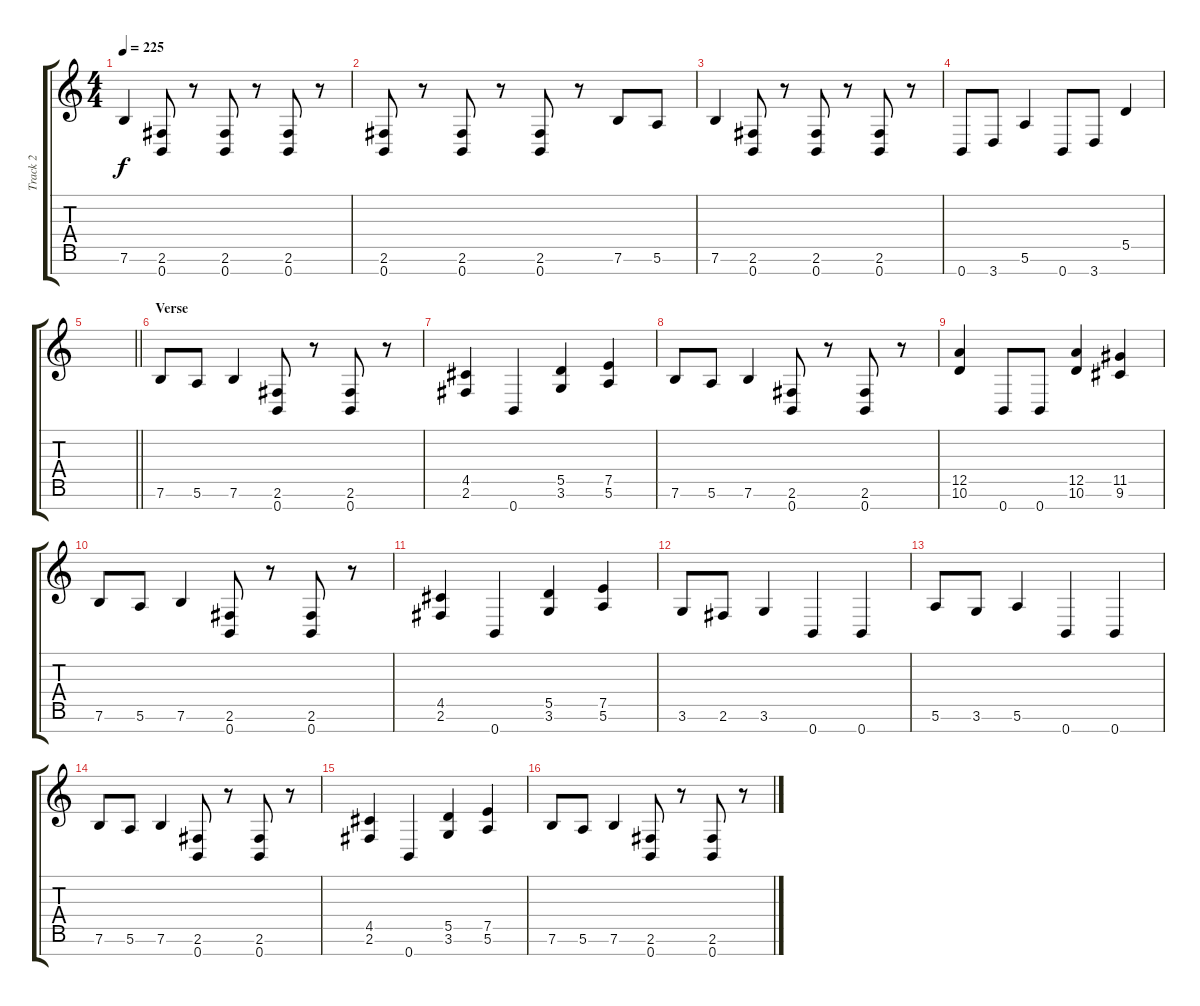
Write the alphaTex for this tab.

\track ("Track 2" "Track 2") {instrument distortionguitar}
\staff {score tabs}
\tuning (E4 B3 G3 D3 A2 E2 B1) {hide}
\ts (4 4)
\tempo 225
\clef g2
\ks c
7.6.4{dy f} (2.6 0.7).8 r.8 (2.6 0.7).8 r.8 (2.6 0.7).8 r.8 |
(2.6 0.7).8 r.8 (2.6 0.7).8 r.8 (2.6 0.7).8 r.8 7.6.8 5.6.8 |
7.6.4 (2.6 0.7).8 r.8 (2.6 0.7).8 r.8 (2.6 0.7).8 r.8 |
0.7.8 3.7.8 5.6.4 0.7.8 3.7.8 5.5.4 |
\barLineRight lightlight
|
\section ("" "Verse")
7.6.8 5.6.8 7.6.4 (2.6 0.7).8 r.8 (2.6 0.7).8 r.8 |
(4.5 2.6).4 0.7.4 (5.5 3.6).4 (7.5 5.6).4 |
7.6.8 5.6.8 7.6.4 (2.6 0.7).8 r.8 (2.6 0.7).8 r.8 |
(12.5 10.6).4 0.7.8 0.7.8 (12.5 10.6).4 (11.5 9.6).4 |
7.6.8 5.6.8 7.6.4 (2.6 0.7).8 r.8 (2.6 0.7).8 r.8 |
(4.5 2.6).4 0.7.4 (5.5 3.6).4 (7.5 5.6).4 |
3.6.8 2.6.8 3.6.4 0.7.4 0.7.4 |
5.6.8 3.6.8 5.6.4 0.7.4 0.7.4 |
7.6.8 5.6.8 7.6.4 (2.6 0.7).8 r.8 (2.6 0.7).8 r.8 |
(4.5 2.6).4 0.7.4 (5.5 3.6).4 (7.5 5.6).4 |
7.6.8 5.6.8 7.6.4 (2.6 0.7).8 r.8 (2.6 0.7).8 r.8
